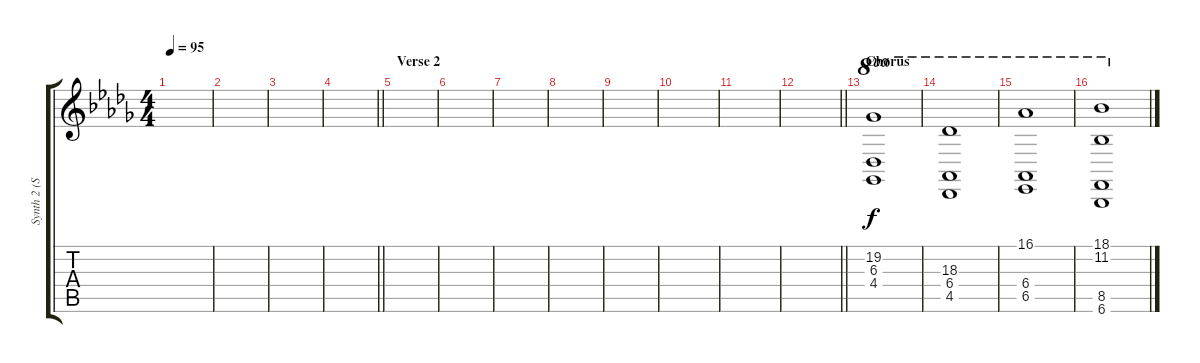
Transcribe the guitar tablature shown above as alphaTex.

\track ("Synth 2 (Strings)" "Synth 2 (S") {instrument stringensemble1}
\staff {score tabs}
\tuning (E4 B3 G3 D3 A2 E2) {hide}
\ts (4 4)
\tempo 95
\clef g2
\ks db
|
|
|
\barLineRight lightlight
|
\section ("" "Verse 2")
|
|
|
|
|
|
|
\barLineRight lightlight
|
\section ("" "Chorus")
(19.2 6.3 4.4).1{ot 8va} |
(18.3 6.4 4.5).1{ot 8va} |
(16.1 6.4 6.5).1{ot 8va} |
(18.1 11.2 8.5 6.6).1{ot 8va}
